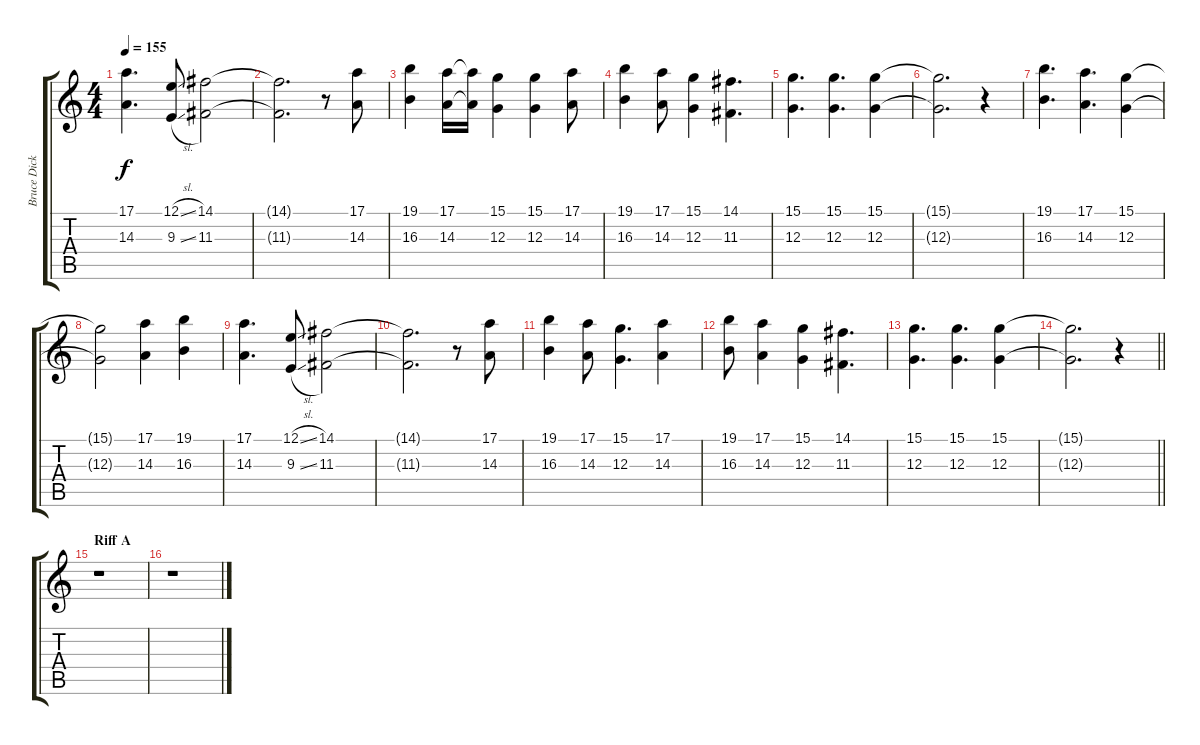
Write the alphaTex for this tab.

\track ("Bruce Dickinson" "Bruce Dick") {instrument lead2sawtooth}
\staff {score tabs}
\tuning (E4 B3 G3 D3 A2 E2) {hide}
\ts (4 4)
\tempo 155
\clef g2
\ks c
(17.1 14.3).4{d dy f} (12.1{sl} 9.3{sl}).8 (14.1 11.3).2 |
(14.1{t} 11.3{t}).2{d} r.8 (17.1 14.3).8 |
(19.1 16.3).4 (17.1 14.3).16 (17.1{t} 14.3{t}).16 (15.1 12.3).4 (15.1 12.3).4 (17.1 14.3).8 |
(19.1 16.3).4 (17.1 14.3).8 (15.1 12.3).4 (14.1 11.3).4{d} |
(15.1 12.3).4{d} (15.1 12.3).4{d} (15.1 12.3).4 |
(15.1{t} 12.3{t}).2{d} r.4 |
(19.1 16.3).4{d} (17.1 14.3).4{d} (15.1 12.3).4 |
(15.1{t} 12.3{t}).2 (17.1 14.3).4 (19.1 16.3).4 |
(17.1 14.3).4{d} (12.1{sl} 9.3{sl}).8 (14.1 11.3).2 |
(14.1{t} 11.3{t}).2{d} r.8 (17.1 14.3).8 |
(19.1 16.3).4 (17.1 14.3).8 (15.1 12.3).4{d} (17.1 14.3).4 |
(19.1 16.3).8 (17.1 14.3).4 (15.1 12.3).4 (14.1 11.3).4{d} |
(15.1 12.3).4{d} (15.1 12.3).4{d} (15.1 12.3).4 |
\barLineRight lightlight
(15.1{t} 12.3{t}).2{d} r.4 |
\section ("" "Riff A")
r.1 |
r.1
